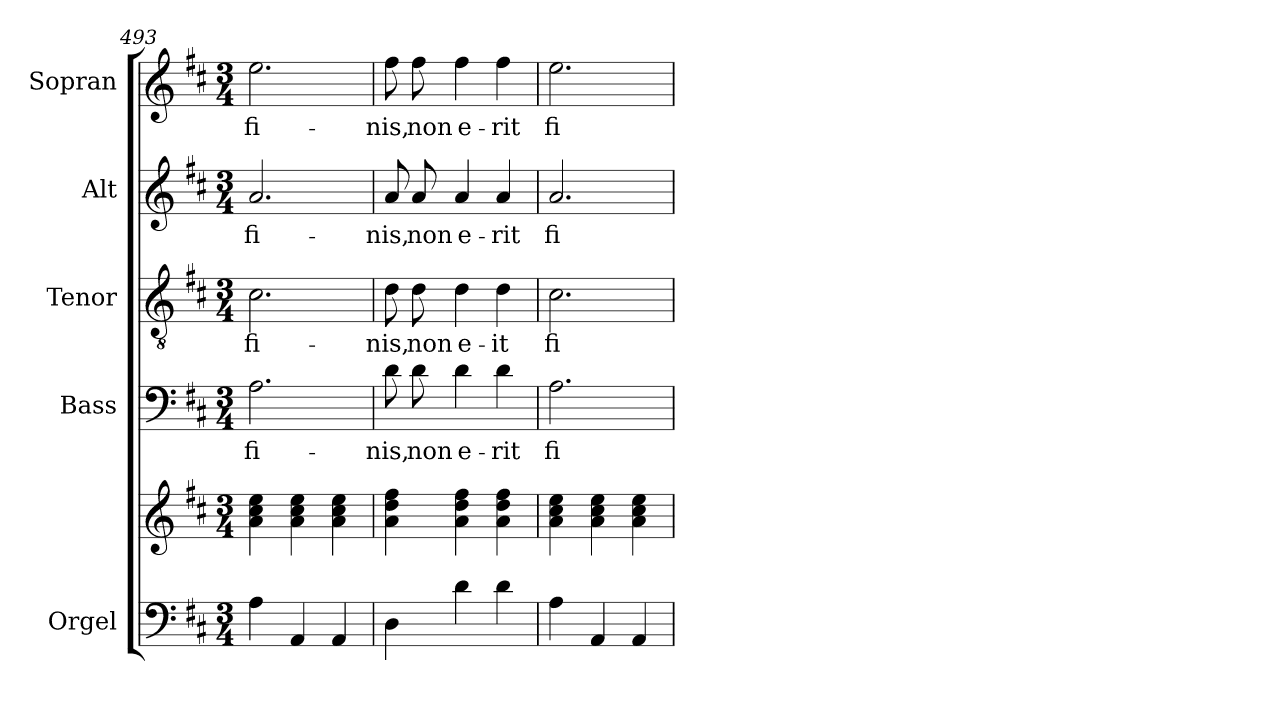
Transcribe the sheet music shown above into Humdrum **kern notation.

**kern	**kern	**kern	**text	**kern	**text	**kern	**text	**kern	**text
*part5	*part5	*part4	*part4	*part3	*part3	*part2	*part2	*part1	*part1
*staff6	*staff5	*staff4	*staff4	*staff3	*staff3	*staff2	*staff2	*staff1	*staff1
*I"Orgel	*	*I"Bass	*	*I"Tenor	*	*I"Alt	*	*I"Sopran	*
*I'Org.	*	*I'B.	*	*I'T.	*	*I'A.	*	*I'S.	*
*clefF4	*clefG2	*clefF4	*	*clefGv2	*	*clefG2	*	*clefG2	*
*k[f#c#]	*k[f#c#]	*k[f#c#]	*	*k[f#c#]	*	*k[f#c#]	*	*k[f#c#]	*
*D:	*D:	*D:	*	*D:	*	*D:	*	*D:	*
*M3/4	*M3/4	*M3/4	*	*M3/4	*	*M3/4	*	*M3/4	*
=493	=493	=493	=493	=493	=493	=493	=493	=493	=493
!	!	!	!LO:LY:b	!	!LO:LY:b	!	!LO:LY:b	!	!LO:LY:b
4A\	4a\ 4cc#\ 4ee\	2.A\	fi-	2.c#\	fi-	2.a/	fi-	2.ee\	fi-
4AA/	4a\ 4cc#\ 4ee\	.	.	.	.	.	.	.	.
4AA/	4a\ 4cc#\ 4ee\	.	.	.	.	.	.	.	.
=494	=494	=494	=494	=494	=494	=494	=494	=494	=494
!	!	!	!LO:LY:b	!	!LO:LY:b	!	!LO:LY:b	!	!LO:LY:b
4D\	4a\ 4dd\ 4ff#\	8d\	-nis,	8d\	-nis,	8a/	-nis,	8ff#\	-nis,
!	!	!	!LO:LY:b	!	!LO:LY:b	!	!LO:LY:b	!	!LO:LY:b
.	.	8d\	non	8d\	non	8a/	non	8ff#\	non
!	!	!	!LO:LY:b	!	!LO:LY:b	!	!LO:LY:b	!	!LO:LY:b
4d\	4a\ 4dd\ 4ff#\	4d\	e-	4d\	e-	4a/	e-	4ff#\	e-
!	!	!	!LO:LY:b	!	!LO:LY:b	!	!LO:LY:b	!	!LO:LY:b
4d\	4a\ 4dd\ 4ff#\	4d\	-rit	4d\	-it	4a/	-rit	4ff#\	-rit
=495	=495	=495	=495	=495	=495	=495	=495	=495	=495
!	!	!	!LO:LY:b	!	!LO:LY:b	!	!LO:LY:b	!	!LO:LY:b
4A\	4a\ 4cc#\ 4ee\	2.A\	fi-	2.c#\	fi-	2.a/	fi-	2.ee\	fi-
4AA/	4a\ 4cc#\ 4ee\	.	.	.	.	.	.	.	.
4AA/	4a\ 4cc#\ 4ee\	.	.	.	.	.	.	.	.
=	=	=	=	=	=	=	=	=	=
*-	*-	*-	*-	*-	*-	*-	*-	*-	*-
